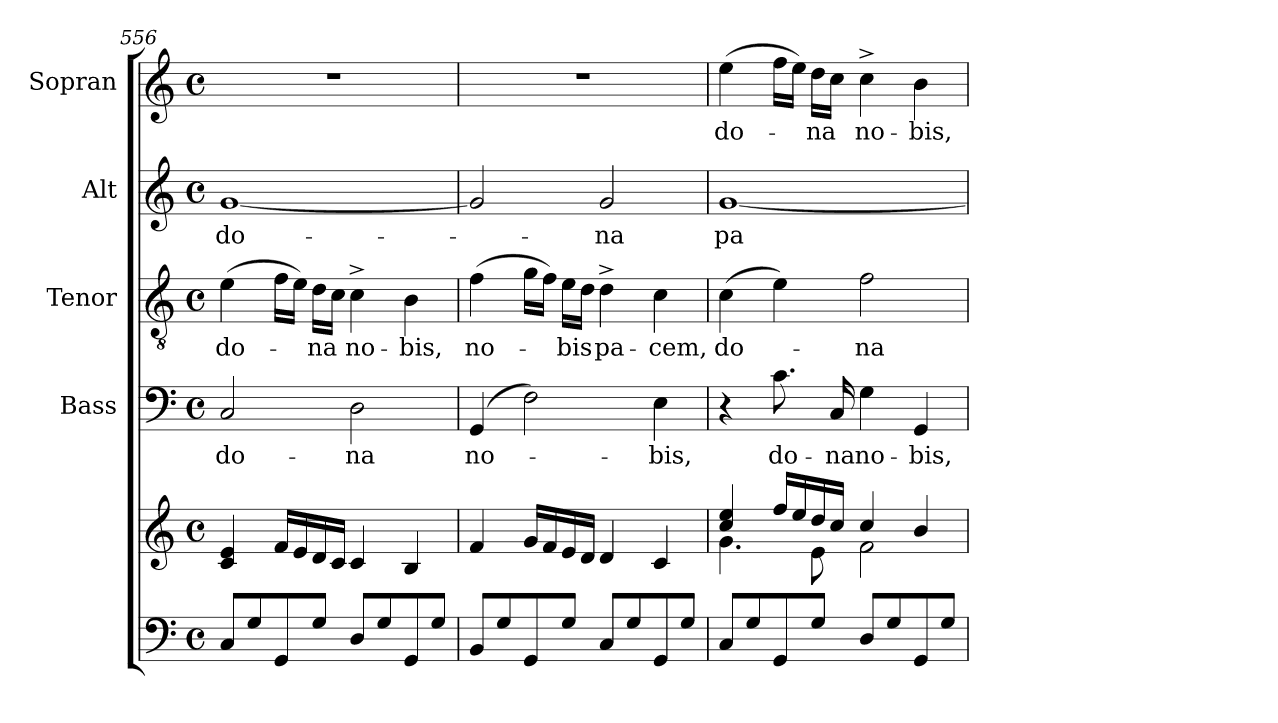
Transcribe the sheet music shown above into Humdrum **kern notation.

**kern	**kern	**kern	**text	**kern	**text	**kern	**text	**kern	**text
*part5	*part5	*part4	*part4	*part3	*part3	*part2	*part2	*part1	*part1
*staff6	*staff5	*staff4	*staff4	*staff3	*staff3	*staff2	*staff2	*staff1	*staff1
*	*	*I"Bass	*	*I"Tenor	*	*I"Alt	*	*I"Sopran	*
*	*	*I'B.	*	*I'T.	*	*I'A.	*	*I'S.	*
*clefF4	*clefG2	*clefF4	*	*clefGv2	*	*clefG2	*	*clefG2	*
*k[]	*k[]	*k[]	*	*k[]	*	*k[]	*	*k[]	*
*C:	*C:	*C:	*	*C:	*	*C:	*	*C:	*
*M4/4	*M4/4	*M4/4	*	*M4/4	*	*M4/4	*	*M4/4	*
*met(c)	*met(c)	*met(c)	*	*met(c)	*	*met(c)	*	*met(c)	*
=556	=556	=556	=556	=556	=556	=556	=556	=556	=556
!	!	!	!LO:LY:b	!	!LO:LY:b	!	!LO:LY:b	!	!
8C/L	4c/ 4e/	2C/	do-	(>4e\	do-	[1g	do-	1r	.
8G/	.	.	.	.	.	.	.	.	.
8GG/	16f/LL	.	.	16f\LL	.	.	.	.	.
.	16e/	.	.	16e\JJ)	.	.	.	.	.
!	!	!	!	!	!LO:LY:b	!	!	!	!
8G/J	16d/	.	.	16d\LL	-na	.	.	.	.
.	16c/JJ	.	.	16c\JJ	.	.	.	.	.
!	!	!	!LO:LY:b	!	!LO:LY:b	!	!	!	!
8D/L	4c/	2D\	-na	4c^>\	no-	.	.	.	.
8G/	.	.	.	.	.	.	.	.	.
!	!	!	!	!	!LO:LY:b	!	!	!	!
8GG/	4B/	.	.	4B\	-bis,	.	.	.	.
8G/J	.	.	.	.	.	.	.	.	.
=557	=557	=557	=557	=557	=557	=557	=557	=557	=557
!	!	!	!LO:LY:b	!	!LO:LY:b	!	!	!	!
8BB/L	4f/	(4GG/	no-	(>4f\	no-	2g/]	.	1r	.
8G/	.	.	.	.	.	.	.	.	.
8GG/	16g/LL	2F\)	.	16g\LL	.	.	.	.	.
.	16f/	.	.	16f\JJ)	.	.	.	.	.
!	!	!	!	!	!LO:LY:b	!	!	!	!
8G/J	16e/	.	.	16e\LL	-bis	.	.	.	.
.	16d/JJ	.	.	16d\JJ	.	.	.	.	.
!	!	!	!	!	!LO:LY:b	!	!LO:LY:b	!	!
8C/L	4d/	.	.	4d^>\	pa-	2g/	-na	.	.
8G/	.	.	.	.	.	.	.	.	.
!	!	!	!LO:LY:b	!	!LO:LY:b	!	!	!	!
8GG/	4c/	4E\	-bis,	4c\	-cem,	.	.	.	.
8G/J	.	.	.	.	.	.	.	.	.
!!LO:LB:g=z
=558	=558	=558	=558	=558	=558	=558	=558	=558	=558
*	*^	*	*	*	*	*	*	*	*
!	!	!	!	!	!	!LO:LY:b	!	!LO:LY:b	!	!LO:LY:b
8C/L	4cc/ 4ee/	4.g\	4r	.	(>4c\	do-	[1g	pa-	(>4ee\	do-
8G/	.	.	.	.	.	.	.	.	.	.
!	!	!	!	!LO:LY:b	!	!	!	!	!	!
8GG/	16ff/LL	.	8.c\	do-	4e\)	.	.	.	16ff\LL	.
.	16ee/	.	.	.	.	.	.	.	16ee\JJ)	.
!	!	!	!	!	!	!	!	!	!	!LO:LY:b
8G/J	16dd/	8e\	.	.	.	.	.	.	16dd\LL	-na
!	!	!	!	!LO:LY:b	!	!	!	!	!	!
.	16cc/JJ	.	16C/	-na	.	.	.	.	16cc\JJ	.
!	!	!	!	!LO:LY:b	!	!LO:LY:b	!	!	!	!LO:LY:b
8D/L	4cc/	2f\	4G\	no-	2f\	-na	.	.	4cc^>\	no-
8G/	.	.	.	.	.	.	.	.	.	.
!	!	!	!	!LO:LY:b	!	!	!	!	!	!LO:LY:b
8GG/	4b/	.	4GG/	-bis,	.	.	.	.	4b\	-bis,
8G/J	.	.	.	.	.	.	.	.	.	.
*	*v	*v	*	*	*	*	*	*	*	*
=	=	=	=	=	=	=	=	=	=
*-	*-	*-	*-	*-	*-	*-	*-	*-	*-
